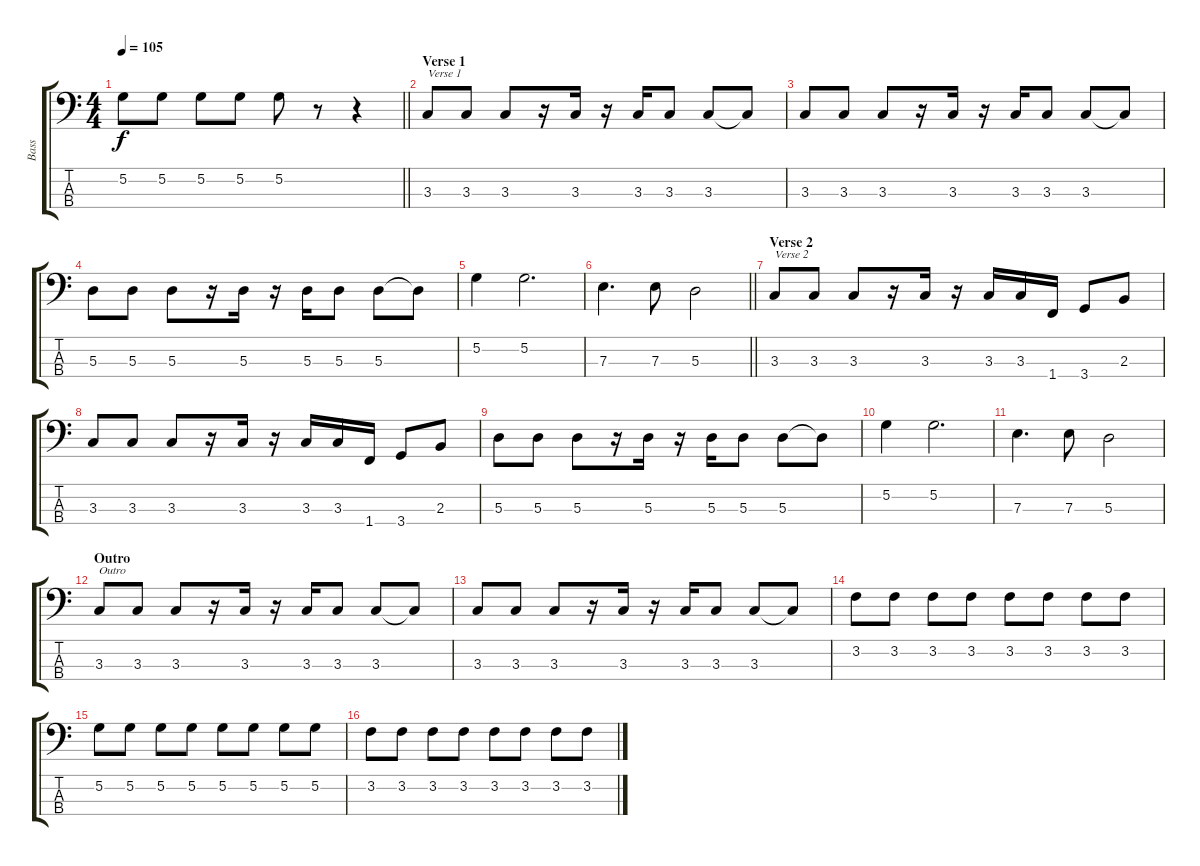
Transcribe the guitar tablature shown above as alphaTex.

\track ("Bass" "Bass") {instrument electricbasspick}
\staff {score tabs}
\tuning (G2 D2 A1 E1) {hide}
\ts (4 4)
\tempo 105
\clef f4
\barLineRight lightlight
\ks c
5.2.8{dy f} 5.2.8 5.2.8 5.2.8 5.2.8 r.8 r.4 |
\section ("" "Verse 1")
3.3.8{txt "Verse 1"} 3.3.8 3.3.8 r.16 3.3.16 r.16 3.3.16 3.3.8 3.3.8 3.3{t}.8 |
3.3.8 3.3.8 3.3.8 r.16 3.3.16 r.16 3.3.16 3.3.8 3.3.8 3.3{t}.8 |
5.3.8 5.3.8 5.3.8 r.16 5.3.16 r.16 5.3.16 5.3.8 5.3.8 5.3{t}.8 |
5.2.4 5.2.2{d} |
\barLineRight lightlight
7.3.4{d} 7.3.8 5.3.2 |
\section ("" "Verse 2")
3.3.8{txt "Verse 2"} 3.3.8 3.3.8 r.16 3.3.16 r.16 3.3.16 3.3.16 1.4.16 3.4.8 2.3.8 |
3.3.8 3.3.8 3.3.8 r.16 3.3.16 r.16 3.3.16 3.3.16 1.4.16 3.4.8 2.3.8 |
5.3.8 5.3.8 5.3.8 r.16 5.3.16 r.16 5.3.16 5.3.8 5.3.8 5.3{t}.8 |
5.2.4 5.2.2{d} |
7.3.4{d} 7.3.8 5.3.2 |
\section ("" "Outro")
3.3.8{txt "Outro"} 3.3.8 3.3.8 r.16 3.3.16 r.16 3.3.16 3.3.8 3.3.8 3.3{t}.8 |
3.3.8 3.3.8 3.3.8 r.16 3.3.16 r.16 3.3.16 3.3.8 3.3.8 3.3{t}.8 |
3.2.8 3.2.8 3.2.8 3.2.8 3.2.8 3.2.8 3.2.8 3.2.8 |
5.2.8 5.2.8 5.2.8 5.2.8 5.2.8 5.2.8 5.2.8 5.2.8 |
3.2.8 3.2.8 3.2.8 3.2.8 3.2.8 3.2.8 3.2.8 3.2.8
